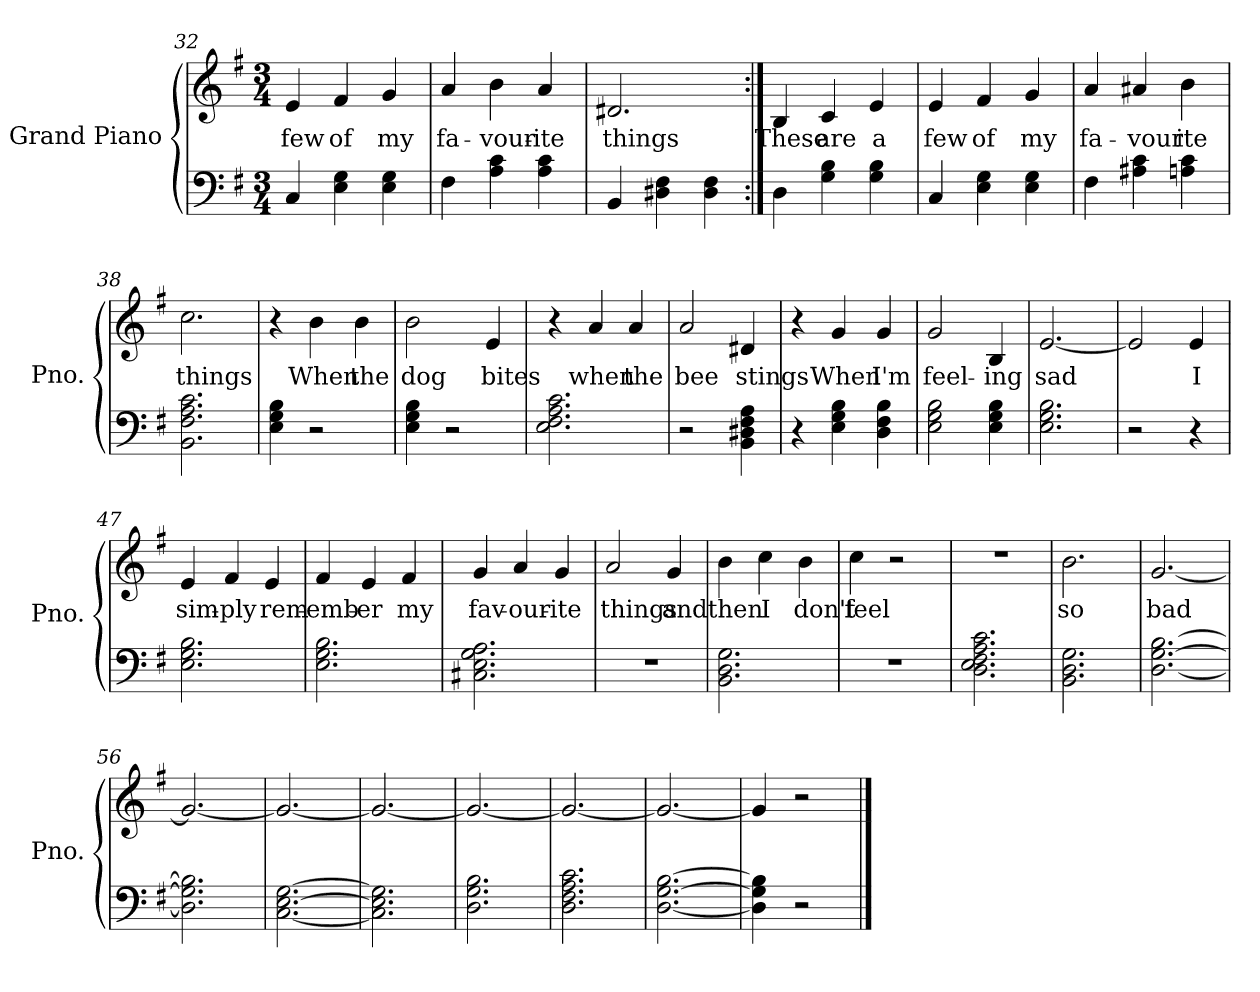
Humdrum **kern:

**kern	**kern	**text
*part1	*part1	*part1
*staff2	*staff1	*staff1
*I"Grand Piano	*	*
*I'Pno.	*	*
*clefF4	*clefG2	*
*k[f#]	*k[f#]	*
*M3/4	*M3/4	*
=32	=32	=32
4C	4e	few
4E 4G	4f#	of
4E 4G	4g	my
=33	=33	=33
4F#	4a	fa-
4A 4c	4b	-vour-
4A 4c	4a	-ite
=34	=34	=34
4BB	2.d#X	things
4D#X 4F#	.	.
4D# 4F#	.	.
=35:|!	=35:|!	=35:|!
4D	4B	These
4G 4B	4c	are
4G 4B	4e	a
=36	=36	=36
4C	4e	few
4E 4G	4f#	of
4E 4G	4g	my
=37	=37	=37
4F#	4a	fa-
4c 4A#X	4a#X	-vour
4An 4c	4b	ite
=38	=38	=38
2.c 2.A 2.F# 2.BB	2.cc	things
=39	=39	=39
4E 4G 4B	4r	.
2r	4b	When
.	4b	the
=40	=40	=40
4E 4G 4B	2b	dog
2r	.	.
.	4e	bites
=41	=41	=41
2.F# 2.A 2.c 2.E	4r	.
.	4a	when
.	4a	the
=42	=42	=42
2r	2a	bee
4BB 4D#X 4F# 4A	4d#X	stings
=43	=43	=43
4r	4r	.
4E 4G 4B	4g	When
4D 4F# 4B	4g	I'm
=44	=44	=44
2E 2G 2B	2g	feel-
4B 4G 4E	4B	-ing
=45	=45	=45
2.E 2.G 2.B	[2.e	sad
=46	=46	=46
2r	2e]	.
4r	4e	I
=47	=47	=47
2.E 2.G 2.B	4e	sim-
.	4f#	-ply
.	4e	rem-
=48	=48	=48
2.E 2.G 2.B	4f#	-emb-
.	4e	-er
.	4f#	my
=49	=49	=49
2.C#X 2.E 2.G 2.A	4g	fav-
.	4a	-our-
.	4g	-ite
=50	=50	=50
2.r	2a	things
.	4g	and
=51	=51	=51
2.BB 2.D 2.G	4b	then
.	4cc	I
.	4b	don't
=52	=52	=52
2.r	4cc	feel
.	2r	.
=53	=53	=53
2.D 2.E 2.F# 2.A 2.c	2.r	.
=54	=54	=54
2.BB 2.D 2.G	2.b	so
=55	=55	=55
[2.D [2.G [2.B	[2.g	bad
=56	=56	=56
2.D] 2.G] 2.B]	2.g_	.
=57	=57	=57
[2.C [2.E [2.G	2.g_	.
=58	=58	=58
2.C] 2.E] 2.G]	2.g_	.
=59	=59	=59
2.D 2.G 2.B	2.g_	.
=60	=60	=60
2.D 2.F# 2.A 2.c	2.g_	.
=61	=61	=61
[2.D [2.G [2.B	2.g_	.
=62	=62	=62
4D] 4G] 4B]	4g]	.
2r	2r	.
==	==	==
*-	*-	*-
